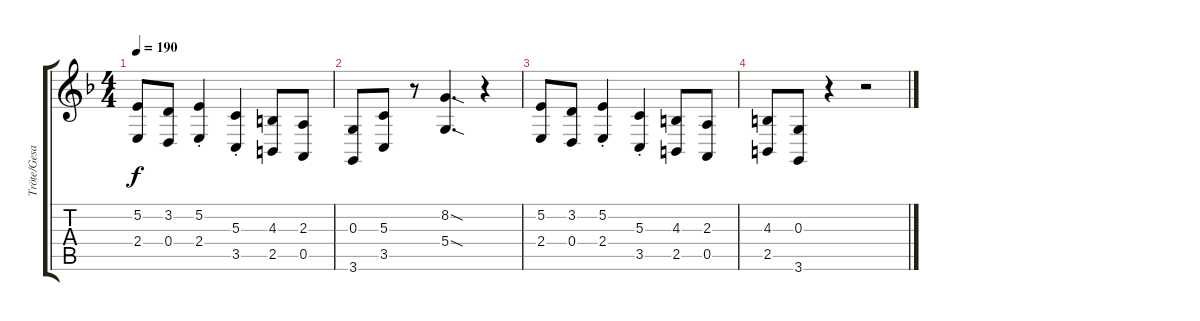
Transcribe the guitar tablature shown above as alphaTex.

\track ("Tröte/Gesang" "Tröte/Gesa") {instrument lead5charang}
\staff {score tabs}
\tuning (E4 B3 G3 D3 A2 E2) {hide}
\ts (4 4)
\tempo 190
\clef g2
\ks f
(5.2 2.4).8{dy f} (3.2 0.4).8 (5.2{st} 2.4{st}).4 (5.3{st} 3.5{st}).4 (4.3 2.5).8 (2.3 0.5).8 |
(0.3 3.6).8 (5.3 3.5).8 r.8 (8.2{sod} 5.4{sod}).4{d} r.4 |
(5.2 2.4).8 (3.2 0.4).8 (5.2{st} 2.4{st}).4 (5.3{st} 3.5{st}).4 (4.3 2.5).8 (2.3 0.5).8 |
(4.3 2.5).8 (0.3 3.6).8 r.4 r.2
